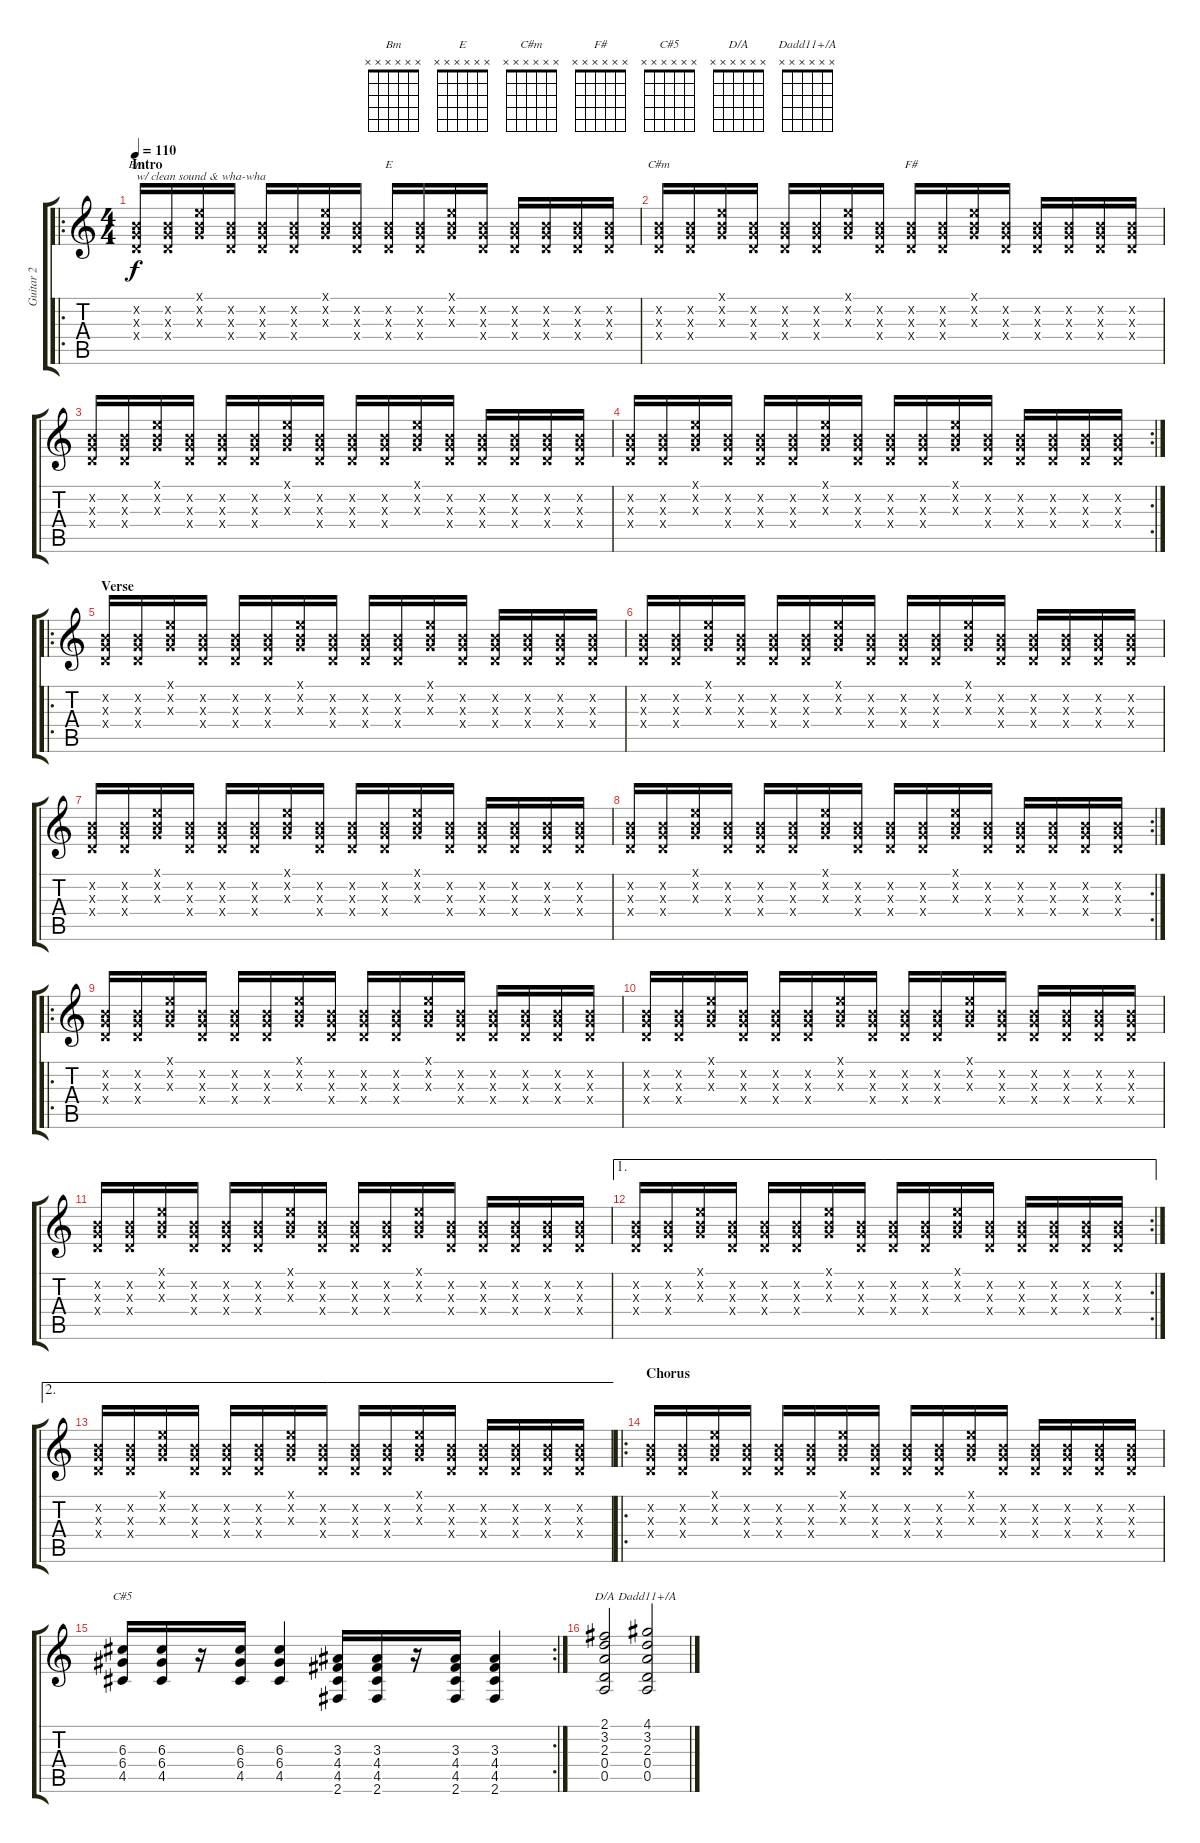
\track ("Guitar 2" "Guitar 2") {instrument distortionguitar}
\staff {score tabs}
\tuning (E4 B3 G3 D3 A2 E2) {hide}
\chord ("Bm" x x x x x x) {firstfret 0}
\chord ("E" x x x x x x) {firstfret 0}
\chord ("C#m" x x x x x x) {firstfret 0}
\chord ("F#" x x x x x x) {firstfret 0}
\chord ("C#5" x x x x x x) {firstfret 0}
\chord ("D/A" x x x x x x) {firstfret 0}
\chord ("Dadd11+/A" x x x x x x) {firstfret 0}
\ro
\ts (4 4)
\section ("" "Intro")
\tempo 110
\clef g2
\ks c
(0.2{x} 0.3{x} 0.4{x}).16{ch "Bm" txt "w/ clean sound & wha-wha" dy f instrument distortionguitar} (0.2{x} 0.3{x} 0.4{x}).16 (0.1{x} 0.2{x} 0.3{x}).16 (0.2{x} 0.3{x} 0.4{x}).16 (0.2{x} 0.3{x} 0.4{x}).16 (0.2{x} 0.3{x} 0.4{x}).16 (0.1{x} 0.2{x} 0.3{x}).16 (0.2{x} 0.3{x} 0.4{x}).16 (0.2{x} 0.3{x} 0.4{x}).16{ch "E"} (0.2{x} 0.3{x} 0.4{x}).16 (0.1{x} 0.2{x} 0.3{x}).16 (0.2{x} 0.3{x} 0.4{x}).16 (0.2{x} 0.3{x} 0.4{x}).16 (0.2{x} 0.3{x} 0.4{x}).16 (0.2{x} 0.3{x} 0.4{x}).16 (0.2{x} 0.3{x} 0.4{x}).16 |
(0.2{x} 0.3{x} 0.4{x}).16{ch "C#m"} (0.2{x} 0.3{x} 0.4{x}).16 (0.1{x} 0.2{x} 0.3{x}).16 (0.2{x} 0.3{x} 0.4{x}).16 (0.2{x} 0.3{x} 0.4{x}).16 (0.2{x} 0.3{x} 0.4{x}).16 (0.1{x} 0.2{x} 0.3{x}).16 (0.2{x} 0.3{x} 0.4{x}).16 (0.2{x} 0.3{x} 0.4{x}).16{ch "F#"} (0.2{x} 0.3{x} 0.4{x}).16 (0.1{x} 0.2{x} 0.3{x}).16 (0.2{x} 0.3{x} 0.4{x}).16 (0.2{x} 0.3{x} 0.4{x}).16 (0.2{x} 0.3{x} 0.4{x}).16 (0.2{x} 0.3{x} 0.4{x}).16 (0.2{x} 0.3{x} 0.4{x}).16 |
(0.2{x} 0.3{x} 0.4{x}).16 (0.2{x} 0.3{x} 0.4{x}).16 (0.1{x} 0.2{x} 0.3{x}).16 (0.2{x} 0.3{x} 0.4{x}).16 (0.2{x} 0.3{x} 0.4{x}).16 (0.2{x} 0.3{x} 0.4{x}).16 (0.1{x} 0.2{x} 0.3{x}).16 (0.2{x} 0.3{x} 0.4{x}).16 (0.2{x} 0.3{x} 0.4{x}).16 (0.2{x} 0.3{x} 0.4{x}).16 (0.1{x} 0.2{x} 0.3{x}).16 (0.2{x} 0.3{x} 0.4{x}).16 (0.2{x} 0.3{x} 0.4{x}).16 (0.2{x} 0.3{x} 0.4{x}).16 (0.2{x} 0.3{x} 0.4{x}).16 (0.2{x} 0.3{x} 0.4{x}).16 |
\rc 2
(0.2{x} 0.3{x} 0.4{x}).16 (0.2{x} 0.3{x} 0.4{x}).16 (0.1{x} 0.2{x} 0.3{x}).16 (0.2{x} 0.3{x} 0.4{x}).16 (0.2{x} 0.3{x} 0.4{x}).16 (0.2{x} 0.3{x} 0.4{x}).16 (0.1{x} 0.2{x} 0.3{x}).16 (0.2{x} 0.3{x} 0.4{x}).16 (0.2{x} 0.3{x} 0.4{x}).16 (0.2{x} 0.3{x} 0.4{x}).16 (0.1{x} 0.2{x} 0.3{x}).16 (0.2{x} 0.3{x} 0.4{x}).16 (0.2{x} 0.3{x} 0.4{x}).16 (0.2{x} 0.3{x} 0.4{x}).16 (0.2{x} 0.3{x} 0.4{x}).16 (0.2{x} 0.3{x} 0.4{x}).16 |
\ro
\section ("" "Verse")
(0.2{x} 0.3{x} 0.4{x}).16 (0.2{x} 0.3{x} 0.4{x}).16 (0.1{x} 0.2{x} 0.3{x}).16 (0.2{x} 0.3{x} 0.4{x}).16 (0.2{x} 0.3{x} 0.4{x}).16 (0.2{x} 0.3{x} 0.4{x}).16 (0.1{x} 0.2{x} 0.3{x}).16 (0.2{x} 0.3{x} 0.4{x}).16 (0.2{x} 0.3{x} 0.4{x}).16 (0.2{x} 0.3{x} 0.4{x}).16 (0.1{x} 0.2{x} 0.3{x}).16 (0.2{x} 0.3{x} 0.4{x}).16 (0.2{x} 0.3{x} 0.4{x}).16 (0.2{x} 0.3{x} 0.4{x}).16 (0.2{x} 0.3{x} 0.4{x}).16 (0.2{x} 0.3{x} 0.4{x}).16 |
(0.2{x} 0.3{x} 0.4{x}).16 (0.2{x} 0.3{x} 0.4{x}).16 (0.1{x} 0.2{x} 0.3{x}).16 (0.2{x} 0.3{x} 0.4{x}).16 (0.2{x} 0.3{x} 0.4{x}).16 (0.2{x} 0.3{x} 0.4{x}).16 (0.1{x} 0.2{x} 0.3{x}).16 (0.2{x} 0.3{x} 0.4{x}).16 (0.2{x} 0.3{x} 0.4{x}).16 (0.2{x} 0.3{x} 0.4{x}).16 (0.1{x} 0.2{x} 0.3{x}).16 (0.2{x} 0.3{x} 0.4{x}).16 (0.2{x} 0.3{x} 0.4{x}).16 (0.2{x} 0.3{x} 0.4{x}).16 (0.2{x} 0.3{x} 0.4{x}).16 (0.2{x} 0.3{x} 0.4{x}).16 |
(0.2{x} 0.3{x} 0.4{x}).16 (0.2{x} 0.3{x} 0.4{x}).16 (0.1{x} 0.2{x} 0.3{x}).16 (0.2{x} 0.3{x} 0.4{x}).16 (0.2{x} 0.3{x} 0.4{x}).16 (0.2{x} 0.3{x} 0.4{x}).16 (0.1{x} 0.2{x} 0.3{x}).16 (0.2{x} 0.3{x} 0.4{x}).16 (0.2{x} 0.3{x} 0.4{x}).16 (0.2{x} 0.3{x} 0.4{x}).16 (0.1{x} 0.2{x} 0.3{x}).16 (0.2{x} 0.3{x} 0.4{x}).16 (0.2{x} 0.3{x} 0.4{x}).16 (0.2{x} 0.3{x} 0.4{x}).16 (0.2{x} 0.3{x} 0.4{x}).16 (0.2{x} 0.3{x} 0.4{x}).16 |
\rc 2
(0.2{x} 0.3{x} 0.4{x}).16 (0.2{x} 0.3{x} 0.4{x}).16 (0.1{x} 0.2{x} 0.3{x}).16 (0.2{x} 0.3{x} 0.4{x}).16 (0.2{x} 0.3{x} 0.4{x}).16 (0.2{x} 0.3{x} 0.4{x}).16 (0.1{x} 0.2{x} 0.3{x}).16 (0.2{x} 0.3{x} 0.4{x}).16 (0.2{x} 0.3{x} 0.4{x}).16 (0.2{x} 0.3{x} 0.4{x}).16 (0.1{x} 0.2{x} 0.3{x}).16 (0.2{x} 0.3{x} 0.4{x}).16 (0.2{x} 0.3{x} 0.4{x}).16 (0.2{x} 0.3{x} 0.4{x}).16 (0.2{x} 0.3{x} 0.4{x}).16 (0.2{x} 0.3{x} 0.4{x}).16 |
\ro
(0.2{x} 0.3{x} 0.4{x}).16 (0.2{x} 0.3{x} 0.4{x}).16 (0.1{x} 0.2{x} 0.3{x}).16 (0.2{x} 0.3{x} 0.4{x}).16 (0.2{x} 0.3{x} 0.4{x}).16 (0.2{x} 0.3{x} 0.4{x}).16 (0.1{x} 0.2{x} 0.3{x}).16 (0.2{x} 0.3{x} 0.4{x}).16 (0.2{x} 0.3{x} 0.4{x}).16 (0.2{x} 0.3{x} 0.4{x}).16 (0.1{x} 0.2{x} 0.3{x}).16 (0.2{x} 0.3{x} 0.4{x}).16 (0.2{x} 0.3{x} 0.4{x}).16 (0.2{x} 0.3{x} 0.4{x}).16 (0.2{x} 0.3{x} 0.4{x}).16 (0.2{x} 0.3{x} 0.4{x}).16 |
(0.2{x} 0.3{x} 0.4{x}).16 (0.2{x} 0.3{x} 0.4{x}).16 (0.1{x} 0.2{x} 0.3{x}).16 (0.2{x} 0.3{x} 0.4{x}).16 (0.2{x} 0.3{x} 0.4{x}).16 (0.2{x} 0.3{x} 0.4{x}).16 (0.1{x} 0.2{x} 0.3{x}).16 (0.2{x} 0.3{x} 0.4{x}).16 (0.2{x} 0.3{x} 0.4{x}).16 (0.2{x} 0.3{x} 0.4{x}).16 (0.1{x} 0.2{x} 0.3{x}).16 (0.2{x} 0.3{x} 0.4{x}).16 (0.2{x} 0.3{x} 0.4{x}).16 (0.2{x} 0.3{x} 0.4{x}).16 (0.2{x} 0.3{x} 0.4{x}).16 (0.2{x} 0.3{x} 0.4{x}).16 |
(0.2{x} 0.3{x} 0.4{x}).16 (0.2{x} 0.3{x} 0.4{x}).16 (0.1{x} 0.2{x} 0.3{x}).16 (0.2{x} 0.3{x} 0.4{x}).16 (0.2{x} 0.3{x} 0.4{x}).16 (0.2{x} 0.3{x} 0.4{x}).16 (0.1{x} 0.2{x} 0.3{x}).16 (0.2{x} 0.3{x} 0.4{x}).16 (0.2{x} 0.3{x} 0.4{x}).16 (0.2{x} 0.3{x} 0.4{x}).16 (0.1{x} 0.2{x} 0.3{x}).16 (0.2{x} 0.3{x} 0.4{x}).16 (0.2{x} 0.3{x} 0.4{x}).16 (0.2{x} 0.3{x} 0.4{x}).16 (0.2{x} 0.3{x} 0.4{x}).16 (0.2{x} 0.3{x} 0.4{x}).16 |
\ae 1
\rc 2
(0.2{x} 0.3{x} 0.4{x}).16 (0.2{x} 0.3{x} 0.4{x}).16 (0.1{x} 0.2{x} 0.3{x}).16 (0.2{x} 0.3{x} 0.4{x}).16 (0.2{x} 0.3{x} 0.4{x}).16 (0.2{x} 0.3{x} 0.4{x}).16 (0.1{x} 0.2{x} 0.3{x}).16 (0.2{x} 0.3{x} 0.4{x}).16 (0.2{x} 0.3{x} 0.4{x}).16 (0.2{x} 0.3{x} 0.4{x}).16 (0.1{x} 0.2{x} 0.3{x}).16 (0.2{x} 0.3{x} 0.4{x}).16 (0.2{x} 0.3{x} 0.4{x}).16 (0.2{x} 0.3{x} 0.4{x}).16 (0.2{x} 0.3{x} 0.4{x}).16 (0.2{x} 0.3{x} 0.4{x}).16 |
\ae 2
(0.2{x} 0.3{x} 0.4{x}).16 (0.2{x} 0.3{x} 0.4{x}).16 (0.1{x} 0.2{x} 0.3{x}).16 (0.2{x} 0.3{x} 0.4{x}).16 (0.2{x} 0.3{x} 0.4{x}).16 (0.2{x} 0.3{x} 0.4{x}).16 (0.1{x} 0.2{x} 0.3{x}).16 (0.2{x} 0.3{x} 0.4{x}).16 (0.2{x} 0.3{x} 0.4{x}).16 (0.2{x} 0.3{x} 0.4{x}).16 (0.1{x} 0.2{x} 0.3{x}).16 (0.2{x} 0.3{x} 0.4{x}).16 (0.2{x} 0.3{x} 0.4{x}).16 (0.2{x} 0.3{x} 0.4{x}).16 (0.2{x} 0.3{x} 0.4{x}).16 (0.2{x} 0.3{x} 0.4{x}).16 |
\ro
\section ("" "Chorus")
(0.2{x} 0.3{x} 0.4{x}).16 (0.2{x} 0.3{x} 0.4{x}).16 (0.1{x} 0.2{x} 0.3{x}).16 (0.2{x} 0.3{x} 0.4{x}).16 (0.2{x} 0.3{x} 0.4{x}).16 (0.2{x} 0.3{x} 0.4{x}).16 (0.1{x} 0.2{x} 0.3{x}).16 (0.2{x} 0.3{x} 0.4{x}).16 (0.2{x} 0.3{x} 0.4{x}).16 (0.2{x} 0.3{x} 0.4{x}).16 (0.1{x} 0.2{x} 0.3{x}).16 (0.2{x} 0.3{x} 0.4{x}).16 (0.2{x} 0.3{x} 0.4{x}).16 (0.2{x} 0.3{x} 0.4{x}).16 (0.2{x} 0.3{x} 0.4{x}).16 (0.2{x} 0.3{x} 0.4{x}).16 |
\rc 2
(6.3 6.4 4.5).16{ch "C#5"} (6.3 6.4 4.5).16 r.16 (6.3 6.4 4.5).16 (6.3 6.4 4.5).4 (3.3 4.4 4.5 2.6).16 (3.3 4.4 4.5 2.6).16 r.16 (3.3 4.4 4.5 2.6).16 (3.3 4.4 4.5 2.6).4 |
(2.1 3.2 2.3 0.4 0.5).2{ch "D/A"} (4.1 3.2 2.3 0.4 0.5).2{ch "Dadd11+/A"}
